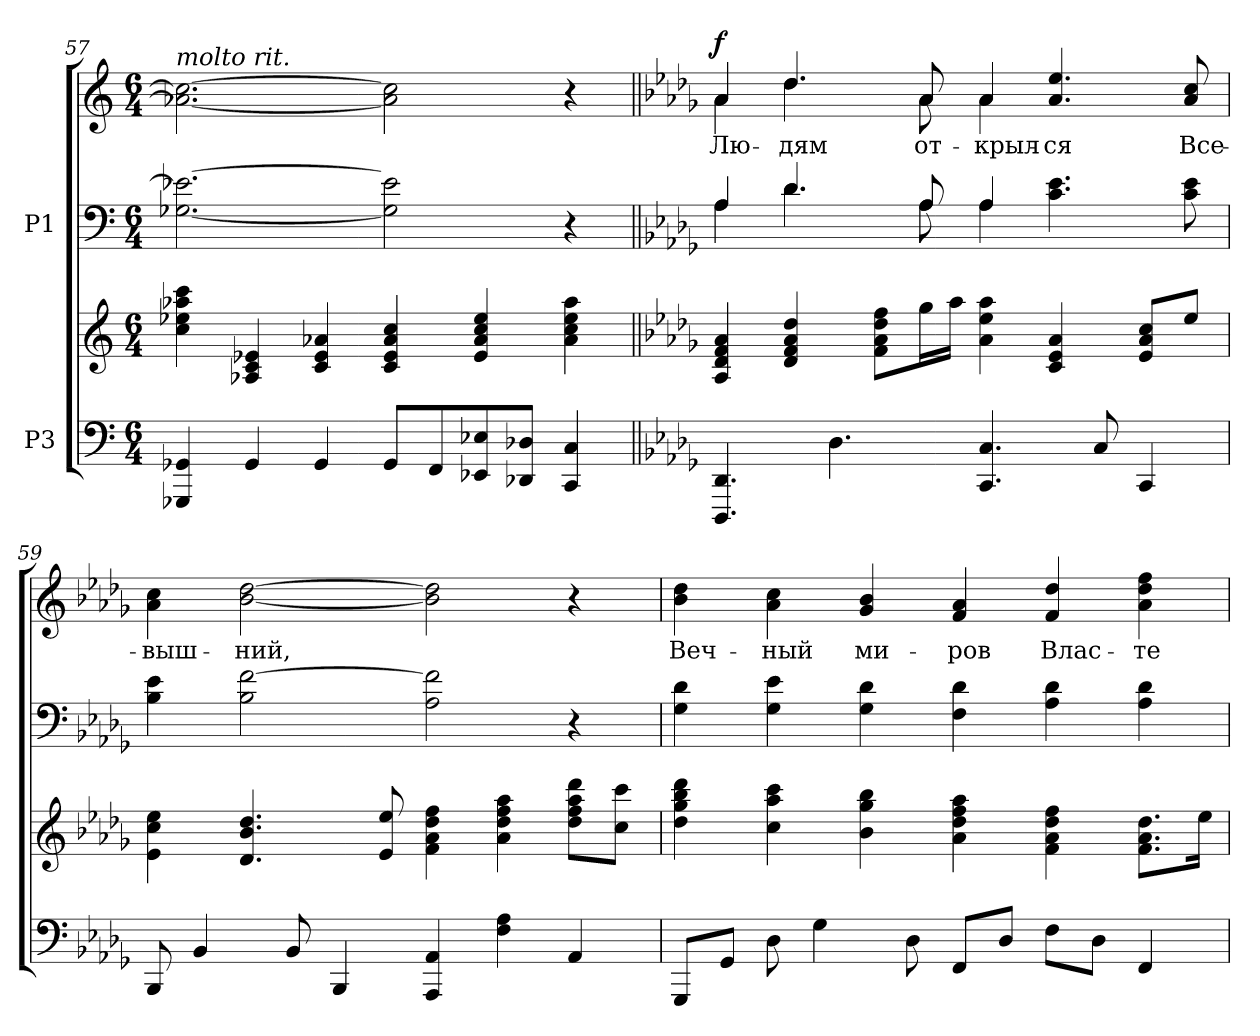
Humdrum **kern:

**kern	**kern	**kern	**kern	**text	**dynam
*part2	*part2	*part1	*part1	*part1	*part1
*staff4	*staff3	*staff2	*staff1	*staff1	*staff1/2
*I"P3	*	*I"P1	*	*	*
*clefF4	*clefG2	*clefF4	*clefG2	*	*
*k[]	*k[]	*k[]	*k[]	*	*
*C:	*C:	*C:	*C:	*	*
*M6/4	*M6/4	*M6/4	*M6/4	*	*
=57	=57	=57	=57	=57	=57
!	!	!	!LO:TX:a:i:t=molto rit.	!	!
4GGG-Xi/ 4GG-Xi	4cci\ 4ee-Xi 4aa-Xi 4ccci	[<2.G-Xi\ 2.e-Xi_>	2.a-Xi\_< 2.cci_>	.	.
4GG-i/	4A-Xi/ 4ci 4e-Xi	.	.	.	.
4GG-i/	4ci/ 4e-i 4a-Xi	.	.	.	.
8GG-i/L	4ci/ 4e-i 4a-i 4cci	2G-i\] 2e-i]	2a-i\] 2cci]	.	.
8FFi/	.	.	.	.	.
8EE-Xi/ 8E-Xi	4e-i/ 4a-i 4cci 4ee-i	.	.	.	.
8DD-Xi/ 8D-XiJ	.	.	.	.	.
4CCi/ 4Ci	4a-i\ 4cci 4ee-i 4aa-i	4r	4r	.	.
=58||	=58||	=58||	=58||	=58||	=58||
*k[b-e-a-d-g-]	*k[b-e-a-d-g-]	*k[b-e-a-d-g-]	*k[b-e-a-d-g-]	*	*
*D-:	*D-:	*D-:	*D-:	*	*
*	*	*^	*	*	*
!	!	!	!	!	!LO:LY:b:color=#000000	!
*	*	*	*	*^	*	*
4.DDD-i/ 4.DD-i	4A-i/ 4d-i 4fi 4a-i	4A-i/	4A-i\	4a-i/	4a-i\	Лю-	f
!	!	!	!	!	!	!LO:LY:b:color=#000000	!
.	4d-i/ 4fi 4a-i 4dd-i	4.d-i/	4.d-i\	4.dd-i/	4.dd-i\	-дям	.
4.D-i\	.	.	.	.	.	.	.
.	8fi\ 8a-i 8dd-i 8ffiL	.	.	.	.	.	.
!	!	!	!	!	!	!LO:LY:b:color=#000000	!
.	16gg-i\L	8A-i/	8A-i\	8a-i/	8a-i\	от-	.
.	16aa-i\JJ	.	.	.	.	.	.
!	!	!	!	!	!	!LO:LY:b:color=#000000	!
4.CCi/ 4.Ci	4a-i\ 4ee-i 4aa-i	4A-i/	4A-i\	4a-i/	4a-i\	-крыл-	.
!	!	!	!	!	!	!LO:LY:b:color=#000000	!
.	4ci/ 4e-i 4a-i	4.ci\ 4.e-i	4ryy	4.a-i/ 4.ee-i	4ryy	-ся	.
8Ci/	.	.	.	.	.	.	.
4CCi/	8e-i/ 8a-i 8cciL	.	4ryy	.	4ryy	.	.
!	!	!	!	!	!	!LO:LY:b:color=#000000	!
.	8ee-i/J	8ci\ 8e-i	.	8a-i/ 8cci	.	Все-	.
*	*	*v	*v	*	*	*	*
*	*	*	*v	*v	*	*
!!LO:LB:g=z
=59	=59	=59	=59	=59	=59
!	!	!	!	!LO:LY:b:color=#000000	!
8BBB-i/	4e-i\ 4cci 4ee-i	4B-i\ 4e-i	4a-i\ 4cci	-выш-	.
4BB-i/	.	.	.	.	.
!	!	!	!	!LO:LY:b:color=#000000	!
.	4.d-i/ 4.b-i 4.dd-i	2B-i\ [>2fi	[<2b-i\ [>2dd-i	-ний,	.
8BB-i/	.	.	.	.	.
4BBB-i/	.	.	.	.	.
.	8e-i/ 8ee-i	.	.	.	.
4AAA-i/ 4AA-i	4fi\ 4a-i 4dd-i 4ffi	2A-i\ 2fi]	2b-i\] 2dd-i]	.	.
4Fi\ 4A-i	4a-i\ 4dd-i 4ffi 4aa-i	.	.	.	.
4AA-i/	8dd-i\ 8ffi 8aa-i 8ddd-iL	4r	4r	.	.
.	8cci\ 8ccciJ	.	.	.	.
=60	=60	=60	=60	=60	=60
!	!	!	!	!LO:LY:b:color=#000000	!
8GGG-i/L	4dd-i\ 4gg-i 4bb-i 4ddd-i	4G-i\ 4d-i	4b-i\ 4dd-i	Веч-	.
8GG-i/J	.	.	.	.	.
!	!	!	!	!LO:LY:b:color=#000000	!
8D-i\	4cci\ 4aa-i 4ccci	4G-i\ 4e-i	4a-i\ 4cci	-ный	.
4G-i\	.	.	.	.	.
!	!	!	!	!LO:LY:b:color=#000000	!
.	4b-i\ 4gg-i 4bb-i	4G-i\ 4d-i	4g-i/ 4b-i	ми-	.
8D-i\	.	.	.	.	.
!	!	!	!	!LO:LY:b:color=#000000	!
8FFi/L	4a-i\ 4dd-i 4ffi 4aa-i	4Fi\ 4d-i	4fi/ 4a-i	-ров	.
8D-i/J	.	.	.	.	.
!	!	!	!	!LO:LY:b:color=#000000	!
8Fi\L	4fi\ 4a-i 4dd-i 4ffi	4A-i\ 4d-i	4fi/ 4dd-i	Влас-	.
8D-i\J	.	.	.	.	.
!	!	!	!	!LO:LY:b:color=#000000	!
4FFi/	8.fi\ 8.a-i 8.dd-iL	4A-i\ 4d-i	4a-i\ 4dd-i 4ffi	-те-	.
.	16ee-i\Jk	.	.	.	.
=	=	=	=	=	=
*-	*-	*-	*-	*-	*-
